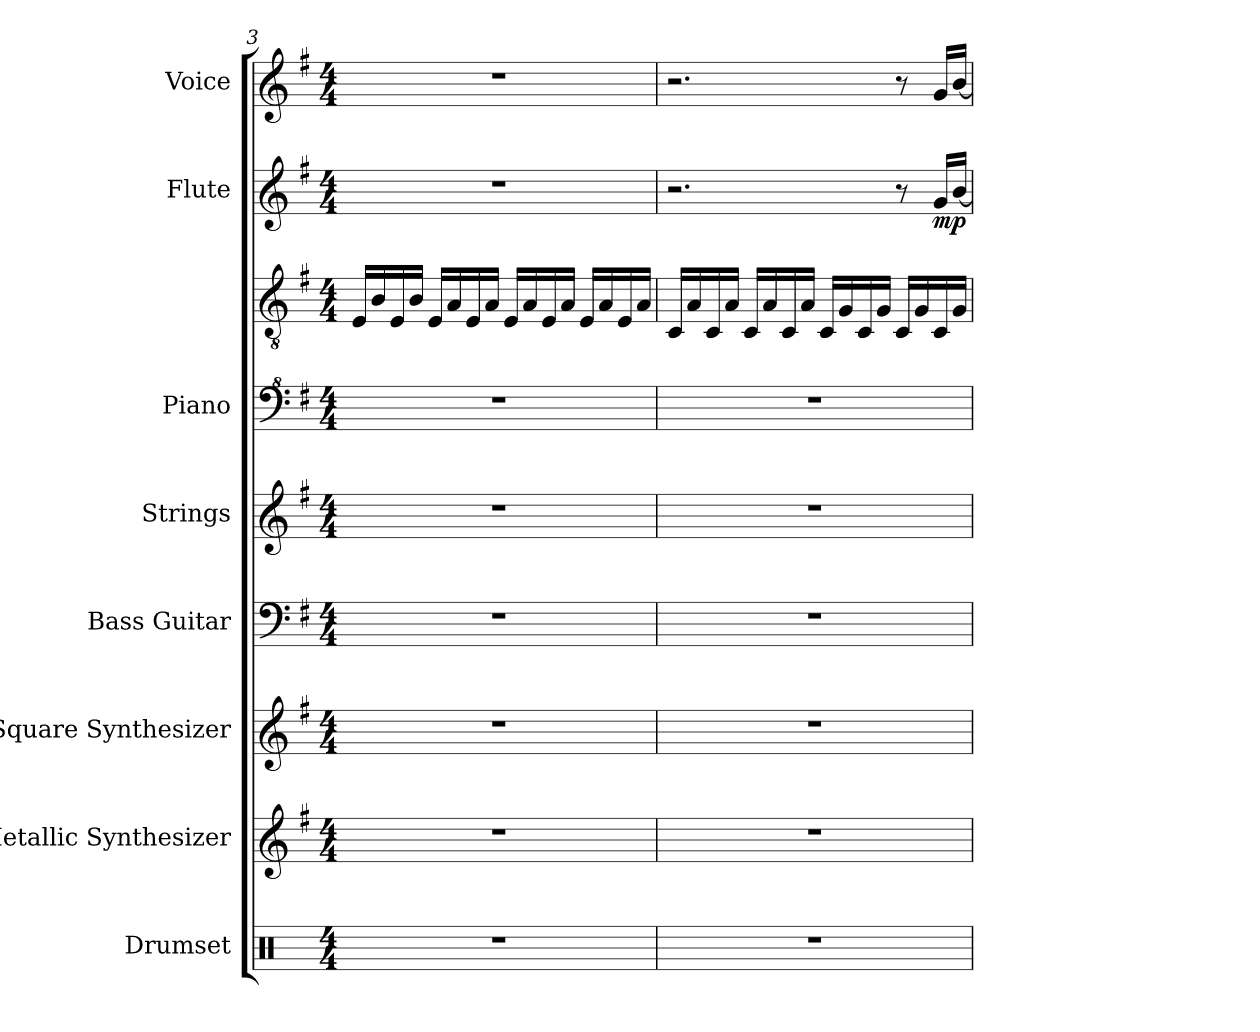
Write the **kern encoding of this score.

**kern	**kern	**kern	**kern	**kern	**kern	**kern	**kern	**dynam	**kern
*part8	*part7	*part6	*part5	*part4	*part3	*part3	*part2	*part2	*part1
*staff9	*staff8	*staff7	*staff6	*staff5	*staff4	*staff3	*staff2	*staff2	*staff1
*I"Drumset	*I"Metallic Synthesizer	*I"Square Synthesizer	*I"Bass Guitar	*I"Strings	*I"Piano	*	*I"Flute	*	*I"Voice
*I'D. Set	*I'Synth.	*I'Synth.	*I'B. Guit.	*I'St.	*I'Pno.	*	*I'Fl.	*	*I'Vo.
!!LO:PB:g=z
*clefX	*clefG2	*clefG2	*clefF4	*clefG2	*clefF^4	*clefGv2	*clefG2	*	*clefG2
*	*	*	*ITrd7c12	*	*	*	*	*	*
*k[]	*k[f#]	*k[f#]	*k[f#]	*k[f#]	*k[f#]	*k[f#]	*k[f#]	*	*k[f#]
*M4/4	*M4/4	*M4/4	*M4/4	*M4/4	*M4/4	*M4/4	*M4/4	*	*M4/4
=3	=3	=3	=3	=3	=3	=3	=3	=3	=3
1r	1r	1r	1r	1r	1r	16E/LL	1r	.	1r
.	.	.	.	.	.	16B/	.	.	.
.	.	.	.	.	.	16E/	.	.	.
.	.	.	.	.	.	16B/JJ	.	.	.
.	.	.	.	.	.	16E/LL	.	.	.
.	.	.	.	.	.	16A/	.	.	.
.	.	.	.	.	.	16E/	.	.	.
.	.	.	.	.	.	16A/JJ	.	.	.
.	.	.	.	.	.	16E/LL	.	.	.
.	.	.	.	.	.	16A/	.	.	.
.	.	.	.	.	.	16E/	.	.	.
.	.	.	.	.	.	16A/JJ	.	.	.
.	.	.	.	.	.	16E/LL	.	.	.
.	.	.	.	.	.	16A/	.	.	.
.	.	.	.	.	.	16E/	.	.	.
.	.	.	.	.	.	16A/JJ	.	.	.
=4	=4	=4	=4	=4	=4	=4	=4	=4	=4
1r	1r	1r	1r	1r	1r	16C/LL	2.r	.	2.r
.	.	.	.	.	.	16A/	.	.	.
.	.	.	.	.	.	16C/	.	.	.
.	.	.	.	.	.	16A/JJ	.	.	.
.	.	.	.	.	.	16C/LL	.	.	.
.	.	.	.	.	.	16A/	.	.	.
.	.	.	.	.	.	16C/	.	.	.
.	.	.	.	.	.	16A/JJ	.	.	.
.	.	.	.	.	.	16C/LL	.	.	.
.	.	.	.	.	.	16G/	.	.	.
.	.	.	.	.	.	16C/	.	.	.
.	.	.	.	.	.	16G/JJ	.	.	.
.	.	.	.	.	.	16C/LL	8r	.	8r
.	.	.	.	.	.	16G/	.	.	.
!	!	!	!	!	!	!	!	!LO:DY:b	!
.	.	.	.	.	.	16C/	16g/LL	mp	16g/LL
.	.	.	.	.	.	16G/JJ	[16b/JJ	.	[16b/JJ
=	=	=	=	=	=	=	=	=	=
*-	*-	*-	*-	*-	*-	*-	*-	*-	*-
